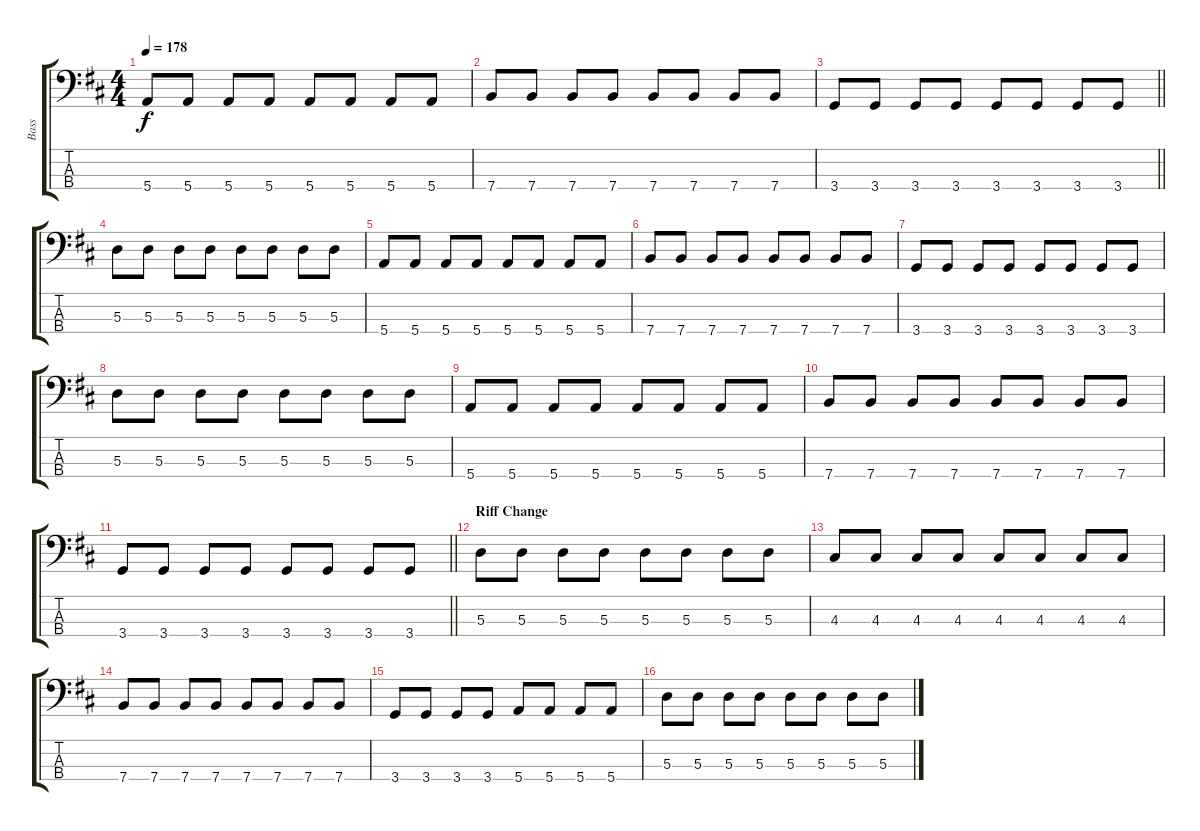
\track ("Bass" "Bass") {instrument electricbasspick}
\staff {score tabs}
\tuning (G2 D2 A1 E1) {hide}
\ts (4 4)
\tempo 178
\clef f4
\ks d
5.4.8{dy f} 5.4.8 5.4.8 5.4.8 5.4.8 5.4.8 5.4.8 5.4.8 |
7.4.8 7.4.8 7.4.8 7.4.8 7.4.8 7.4.8 7.4.8 7.4.8 |
\barLineRight lightlight
3.4.8 3.4.8 3.4.8 3.4.8 3.4.8 3.4.8 3.4.8 3.4.8 |
5.3.8 5.3.8 5.3.8 5.3.8 5.3.8 5.3.8 5.3.8 5.3.8 |
5.4.8 5.4.8 5.4.8 5.4.8 5.4.8 5.4.8 5.4.8 5.4.8 |
7.4.8 7.4.8 7.4.8 7.4.8 7.4.8 7.4.8 7.4.8 7.4.8 |
3.4.8 3.4.8 3.4.8 3.4.8 3.4.8 3.4.8 3.4.8 3.4.8 |
5.3.8 5.3.8 5.3.8 5.3.8 5.3.8 5.3.8 5.3.8 5.3.8 |
5.4.8 5.4.8 5.4.8 5.4.8 5.4.8 5.4.8 5.4.8 5.4.8 |
7.4.8 7.4.8 7.4.8 7.4.8 7.4.8 7.4.8 7.4.8 7.4.8 |
\barLineRight lightlight
3.4.8 3.4.8 3.4.8 3.4.8 3.4.8 3.4.8 3.4.8 3.4.8 |
\section ("" "Riff Change")
5.3.8 5.3.8 5.3.8 5.3.8 5.3.8 5.3.8 5.3.8 5.3.8 |
4.3.8 4.3.8 4.3.8 4.3.8 4.3.8 4.3.8 4.3.8 4.3.8 |
7.4.8 7.4.8 7.4.8 7.4.8 7.4.8 7.4.8 7.4.8 7.4.8 |
3.4.8 3.4.8 3.4.8 3.4.8 5.4.8 5.4.8 5.4.8 5.4.8 |
5.3.8 5.3.8 5.3.8 5.3.8 5.3.8 5.3.8 5.3.8 5.3.8
